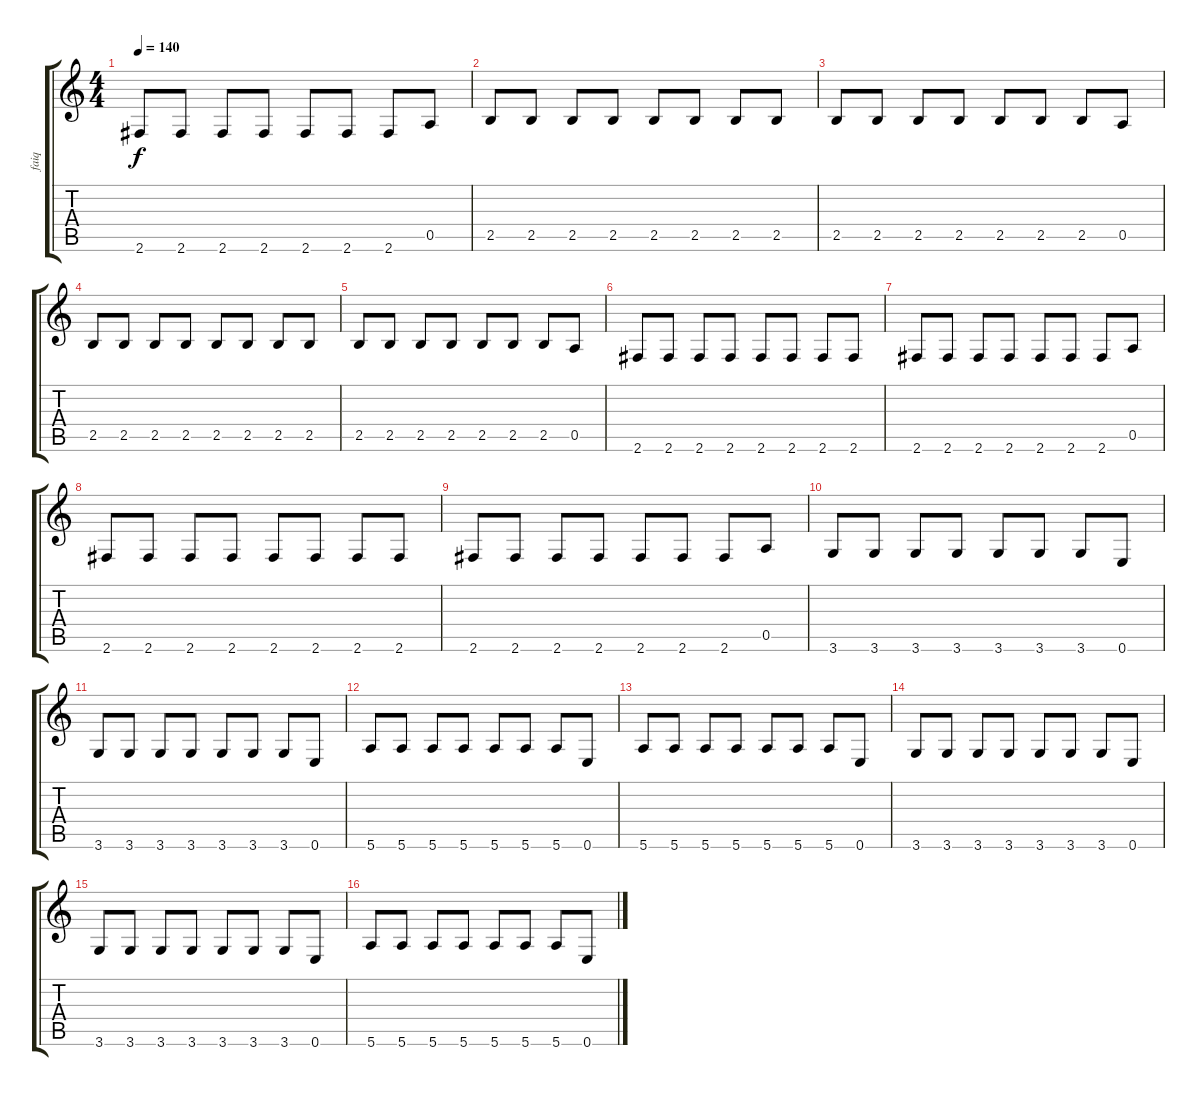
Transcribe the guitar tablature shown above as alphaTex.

\track ("faiq" "faiq") {instrument electricbassfinger}
\staff {score tabs}
\tuning (E4 B3 G3 D3 A2 E2) {hide}
\ts (4 4)
\tempo 140
\clef g2
\ks c
2.6.8{dy f} 2.6.8 2.6.8 2.6.8 2.6.8 2.6.8 2.6.8 0.5.8 |
2.5.8 2.5.8 2.5.8 2.5.8 2.5.8 2.5.8 2.5.8 2.5.8 |
2.5.8 2.5.8 2.5.8 2.5.8 2.5.8 2.5.8 2.5.8 0.5.8 |
2.5.8 2.5.8 2.5.8 2.5.8 2.5.8 2.5.8 2.5.8 2.5.8 |
2.5.8 2.5.8 2.5.8 2.5.8 2.5.8 2.5.8 2.5.8 0.5.8 |
2.6.8 2.6.8 2.6.8 2.6.8 2.6.8 2.6.8 2.6.8 2.6.8 |
2.6.8 2.6.8 2.6.8 2.6.8 2.6.8 2.6.8 2.6.8 0.5.8 |
2.6.8 2.6.8 2.6.8 2.6.8 2.6.8 2.6.8 2.6.8 2.6.8 |
2.6.8 2.6.8 2.6.8 2.6.8 2.6.8 2.6.8 2.6.8 0.5.8 |
3.6.8 3.6.8 3.6.8 3.6.8 3.6.8 3.6.8 3.6.8 0.6.8 |
3.6.8 3.6.8 3.6.8 3.6.8 3.6.8 3.6.8 3.6.8 0.6.8 |
5.6.8 5.6.8 5.6.8 5.6.8 5.6.8 5.6.8 5.6.8 0.6.8 |
5.6.8 5.6.8 5.6.8 5.6.8 5.6.8 5.6.8 5.6.8 0.6.8 |
3.6.8 3.6.8 3.6.8 3.6.8 3.6.8 3.6.8 3.6.8 0.6.8 |
3.6.8 3.6.8 3.6.8 3.6.8 3.6.8 3.6.8 3.6.8 0.6.8 |
5.6.8 5.6.8 5.6.8 5.6.8 5.6.8 5.6.8 5.6.8 0.6.8
